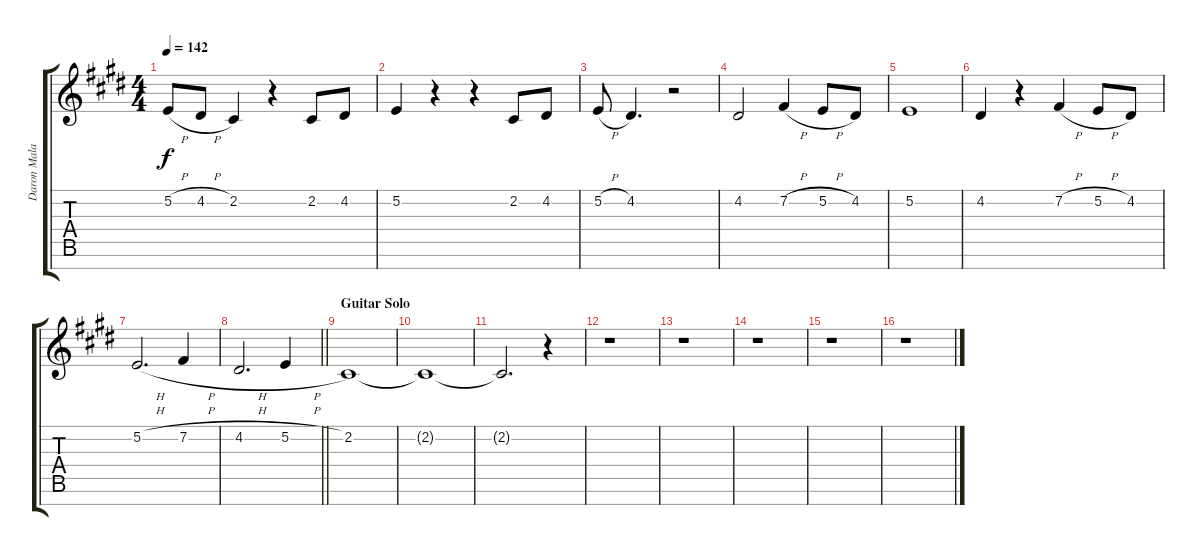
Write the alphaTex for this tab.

\track ("Daron Malakian [Vocals]" "Daron Mala") {instrument clarinet}
\staff {score tabs}
\tuning (E4 B3 G3 D3 A2 E2 B1) {hide}
\ts (4 4)
\tempo 142
\clef g2
\ks c#minor
5.2{h}.8{dy f} 4.2{h}.8 2.2.4 r.4 2.2.8 4.2.8 |
5.2.4 r.4 r.4 2.2.8 4.2.8 |
5.2{h}.8 4.2.4{d} r.2 |
4.2.2 7.2{h}.4 5.2{h}.8 4.2.8 |
5.2.1 |
4.2.4 r.4 7.2{h}.4 5.2{h}.8 4.2.8 |
5.2{h}.2{d} 7.2{h}.4 |
\barLineRight lightlight
4.2{h}.2{d} 5.2{h}.4 |
\section ("" "Guitar Solo")
2.2.1 |
2.2{t}.1 |
2.2{t}.2{d} r.4 |
r.1 |
r.1 |
r.1 |
r.1 |
r.1
